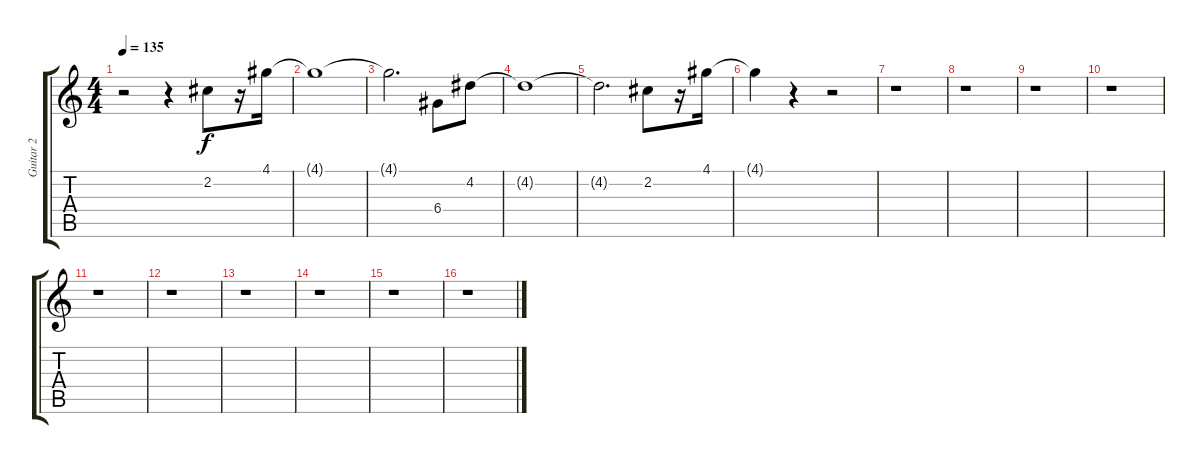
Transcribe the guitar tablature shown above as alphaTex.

\track ("Guitar 2" "Guitar 2") {instrument electricguitarclean}
\staff {score tabs}
\tuning (E4 B3 G3 D3 A2 E2) {hide}
\ts (4 4)
\tempo 135
\clef g2
\ks c
r.2{dy f} r.4 2.2.8 r.16 4.1.16 |
4.1{t}.1 |
4.1{t}.2{d} 6.4.8 4.2.8 |
4.2{t}.1 |
4.2{t}.2{d} 2.2.8 r.16 4.1.16 |
4.1{t}.4 r.4 r.2 |
r.1 |
r.1 |
r.1 |
r.1 |
r.1 |
r.1 |
r.1 |
r.1 |
r.1 |
r.1
